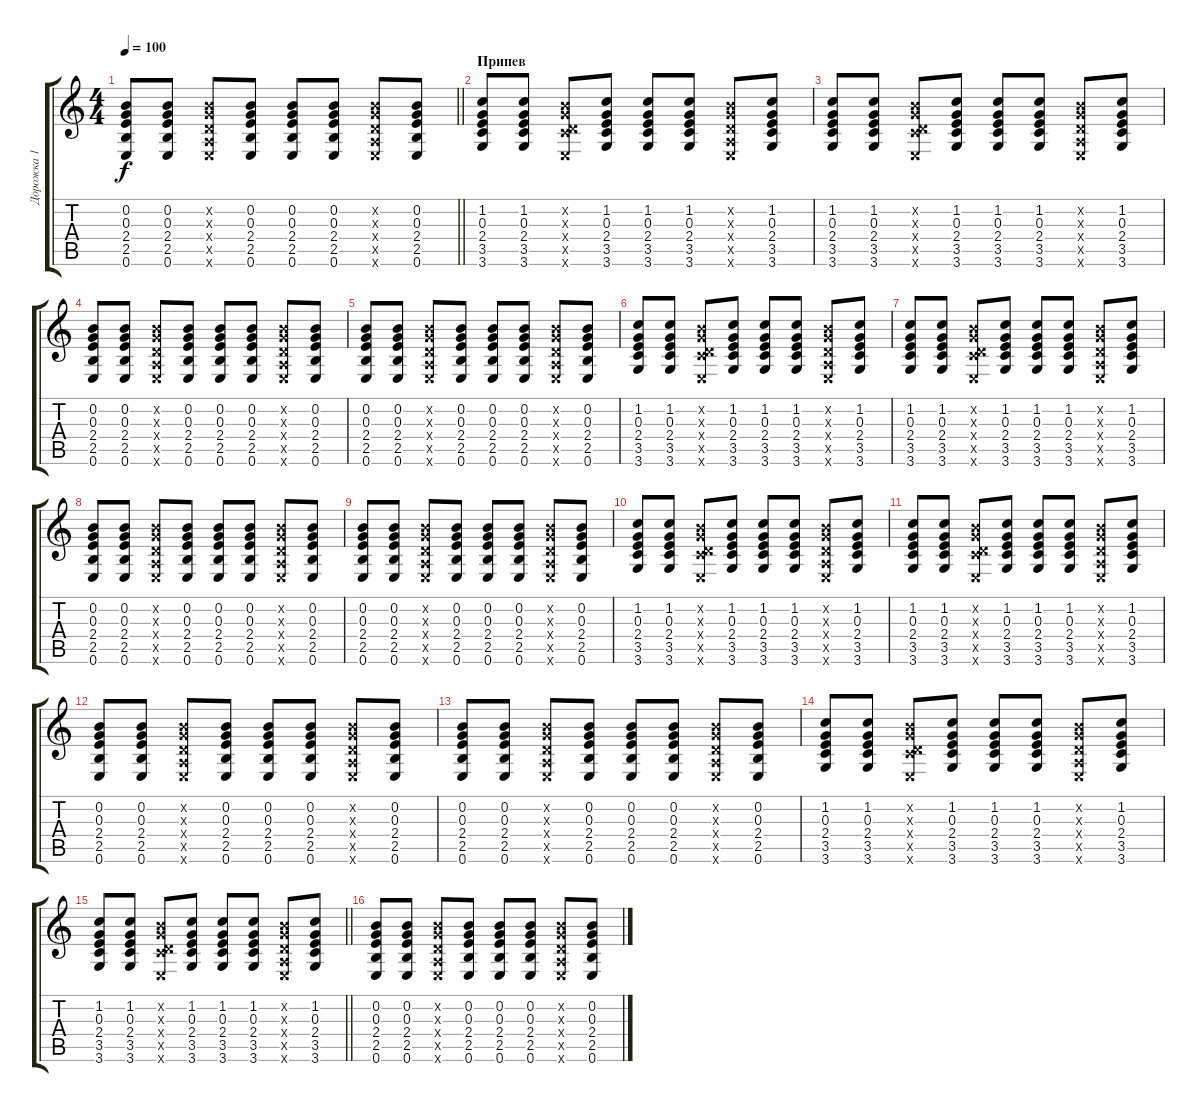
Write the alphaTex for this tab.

\track ("Дорожка 1" "Дорожка 1") {instrument acousticguitarsteel}
\staff {score tabs}
\tuning (E4 B3 G3 D3 A2 E2) {hide}
\ts (4 4)
\tempo 100
\clef g2
\barLineRight lightlight
\ks c
(0.2 0.3 2.4 2.5 0.6).8{dy f} (0.2 0.3 2.4 2.5 0.6).8 (0.2{x} 0.3{x} 0.4{x} 0.5{x} 0.6{x}).8 (0.2 0.3 2.4 2.5 0.6).8 (0.2 0.3 2.4 2.5 0.6).8 (0.2 0.3 2.4 2.5 0.6).8 (0.2{x} 0.3{x} 0.4{x} 0.5{x} 0.6{x}).8 (0.2 0.3 2.4 2.5 0.6).8 |
\section ("" "Припев")
(1.2 0.3 2.4 3.5 3.6).8 (1.2 0.3 2.4 3.5 3.6).8 (0.2{x} 0.3{x} 0.4{x} 3.5{x} 0.6{x}).8 (1.2 0.3 2.4 3.5 3.6).8 (1.2 0.3 2.4 3.5 3.6).8 (1.2 0.3 2.4 3.5 3.6).8 (0.2{x} 0.3{x} 0.4{x} 0.5{x} 0.6{x}).8 (1.2 0.3 2.4 3.5 3.6).8 |
(1.2 0.3 2.4 3.5 3.6).8 (1.2 0.3 2.4 3.5 3.6).8 (0.2{x} 0.3{x} 0.4{x} 3.5{x} 0.6{x}).8 (1.2 0.3 2.4 3.5 3.6).8 (1.2 0.3 2.4 3.5 3.6).8 (1.2 0.3 2.4 3.5 3.6).8 (0.2{x} 0.3{x} 0.4{x} 0.5{x} 0.6{x}).8 (1.2 0.3 2.4 3.5 3.6).8 |
(0.2 0.3 2.4 2.5 0.6).8 (0.2 0.3 2.4 2.5 0.6).8 (0.2{x} 0.3{x} 0.4{x} 0.5{x} 0.6{x}).8 (0.2 0.3 2.4 2.5 0.6).8 (0.2 0.3 2.4 2.5 0.6).8 (0.2 0.3 2.4 2.5 0.6).8 (0.2{x} 0.3{x} 0.4{x} 0.5{x} 0.6{x}).8 (0.2 0.3 2.4 2.5 0.6).8 |
(0.2 0.3 2.4 2.5 0.6).8 (0.2 0.3 2.4 2.5 0.6).8 (0.2{x} 0.3{x} 0.4{x} 0.5{x} 0.6{x}).8 (0.2 0.3 2.4 2.5 0.6).8 (0.2 0.3 2.4 2.5 0.6).8 (0.2 0.3 2.4 2.5 0.6).8 (0.2{x} 0.3{x} 0.4{x} 0.5{x} 0.6{x}).8 (0.2 0.3 2.4 2.5 0.6).8 |
(1.2 0.3 2.4 3.5 3.6).8 (1.2 0.3 2.4 3.5 3.6).8 (0.2{x} 0.3{x} 0.4{x} 3.5{x} 0.6{x}).8 (1.2 0.3 2.4 3.5 3.6).8 (1.2 0.3 2.4 3.5 3.6).8 (1.2 0.3 2.4 3.5 3.6).8 (0.2{x} 0.3{x} 0.4{x} 0.5{x} 0.6{x}).8 (1.2 0.3 2.4 3.5 3.6).8 |
(1.2 0.3 2.4 3.5 3.6).8 (1.2 0.3 2.4 3.5 3.6).8 (0.2{x} 0.3{x} 0.4{x} 3.5{x} 0.6{x}).8 (1.2 0.3 2.4 3.5 3.6).8 (1.2 0.3 2.4 3.5 3.6).8 (1.2 0.3 2.4 3.5 3.6).8 (0.2{x} 0.3{x} 0.4{x} 0.5{x} 0.6{x}).8 (1.2 0.3 2.4 3.5 3.6).8 |
(0.2 0.3 2.4 2.5 0.6).8 (0.2 0.3 2.4 2.5 0.6).8 (0.2{x} 0.3{x} 0.4{x} 0.5{x} 0.6{x}).8 (0.2 0.3 2.4 2.5 0.6).8 (0.2 0.3 2.4 2.5 0.6).8 (0.2 0.3 2.4 2.5 0.6).8 (0.2{x} 0.3{x} 0.4{x} 0.5{x} 0.6{x}).8 (0.2 0.3 2.4 2.5 0.6).8 |
(0.2 0.3 2.4 2.5 0.6).8 (0.2 0.3 2.4 2.5 0.6).8 (0.2{x} 0.3{x} 0.4{x} 0.5{x} 0.6{x}).8 (0.2 0.3 2.4 2.5 0.6).8 (0.2 0.3 2.4 2.5 0.6).8 (0.2 0.3 2.4 2.5 0.6).8 (0.2{x} 0.3{x} 0.4{x} 0.5{x} 0.6{x}).8 (0.2 0.3 2.4 2.5 0.6).8 |
(1.2 0.3 2.4 3.5 3.6).8 (1.2 0.3 2.4 3.5 3.6).8 (0.2{x} 0.3{x} 0.4{x} 3.5{x} 0.6{x}).8 (1.2 0.3 2.4 3.5 3.6).8 (1.2 0.3 2.4 3.5 3.6).8 (1.2 0.3 2.4 3.5 3.6).8 (0.2{x} 0.3{x} 0.4{x} 0.5{x} 0.6{x}).8 (1.2 0.3 2.4 3.5 3.6).8 |
(1.2 0.3 2.4 3.5 3.6).8 (1.2 0.3 2.4 3.5 3.6).8 (0.2{x} 0.3{x} 0.4{x} 3.5{x} 0.6{x}).8 (1.2 0.3 2.4 3.5 3.6).8 (1.2 0.3 2.4 3.5 3.6).8 (1.2 0.3 2.4 3.5 3.6).8 (0.2{x} 0.3{x} 0.4{x} 0.5{x} 0.6{x}).8 (1.2 0.3 2.4 3.5 3.6).8 |
(0.2 0.3 2.4 2.5 0.6).8 (0.2 0.3 2.4 2.5 0.6).8 (0.2{x} 0.3{x} 0.4{x} 0.5{x} 0.6{x}).8 (0.2 0.3 2.4 2.5 0.6).8 (0.2 0.3 2.4 2.5 0.6).8 (0.2 0.3 2.4 2.5 0.6).8 (0.2{x} 0.3{x} 0.4{x} 0.5{x} 0.6{x}).8 (0.2 0.3 2.4 2.5 0.6).8 |
(0.2 0.3 2.4 2.5 0.6).8 (0.2 0.3 2.4 2.5 0.6).8 (0.2{x} 0.3{x} 0.4{x} 0.5{x} 0.6{x}).8 (0.2 0.3 2.4 2.5 0.6).8 (0.2 0.3 2.4 2.5 0.6).8 (0.2 0.3 2.4 2.5 0.6).8 (0.2{x} 0.3{x} 0.4{x} 0.5{x} 0.6{x}).8 (0.2 0.3 2.4 2.5 0.6).8 |
(1.2 0.3 2.4 3.5 3.6).8 (1.2 0.3 2.4 3.5 3.6).8 (0.2{x} 0.3{x} 0.4{x} 3.5{x} 0.6{x}).8 (1.2 0.3 2.4 3.5 3.6).8 (1.2 0.3 2.4 3.5 3.6).8 (1.2 0.3 2.4 3.5 3.6).8 (0.2{x} 0.3{x} 0.4{x} 0.5{x} 0.6{x}).8 (1.2 0.3 2.4 3.5 3.6).8 |
\barLineRight lightlight
(1.2 0.3 2.4 3.5 3.6).8 (1.2 0.3 2.4 3.5 3.6).8 (0.2{x} 0.3{x} 0.4{x} 3.5{x} 0.6{x}).8 (1.2 0.3 2.4 3.5 3.6).8 (1.2 0.3 2.4 3.5 3.6).8 (1.2 0.3 2.4 3.5 3.6).8 (0.2{x} 0.3{x} 0.4{x} 0.5{x} 0.6{x}).8 (1.2 0.3 2.4 3.5 3.6).8 |
(0.2 0.3 2.4 2.5 0.6).8 (0.2 0.3 2.4 2.5 0.6).8 (0.2{x} 0.3{x} 0.4{x} 0.5{x} 0.6{x}).8 (0.2 0.3 2.4 2.5 0.6).8 (0.2 0.3 2.4 2.5 0.6).8 (0.2 0.3 2.4 2.5 0.6).8 (0.2{x} 0.3{x} 0.4{x} 0.5{x} 0.6{x}).8 (0.2 0.3 2.4 2.5 0.6).8
